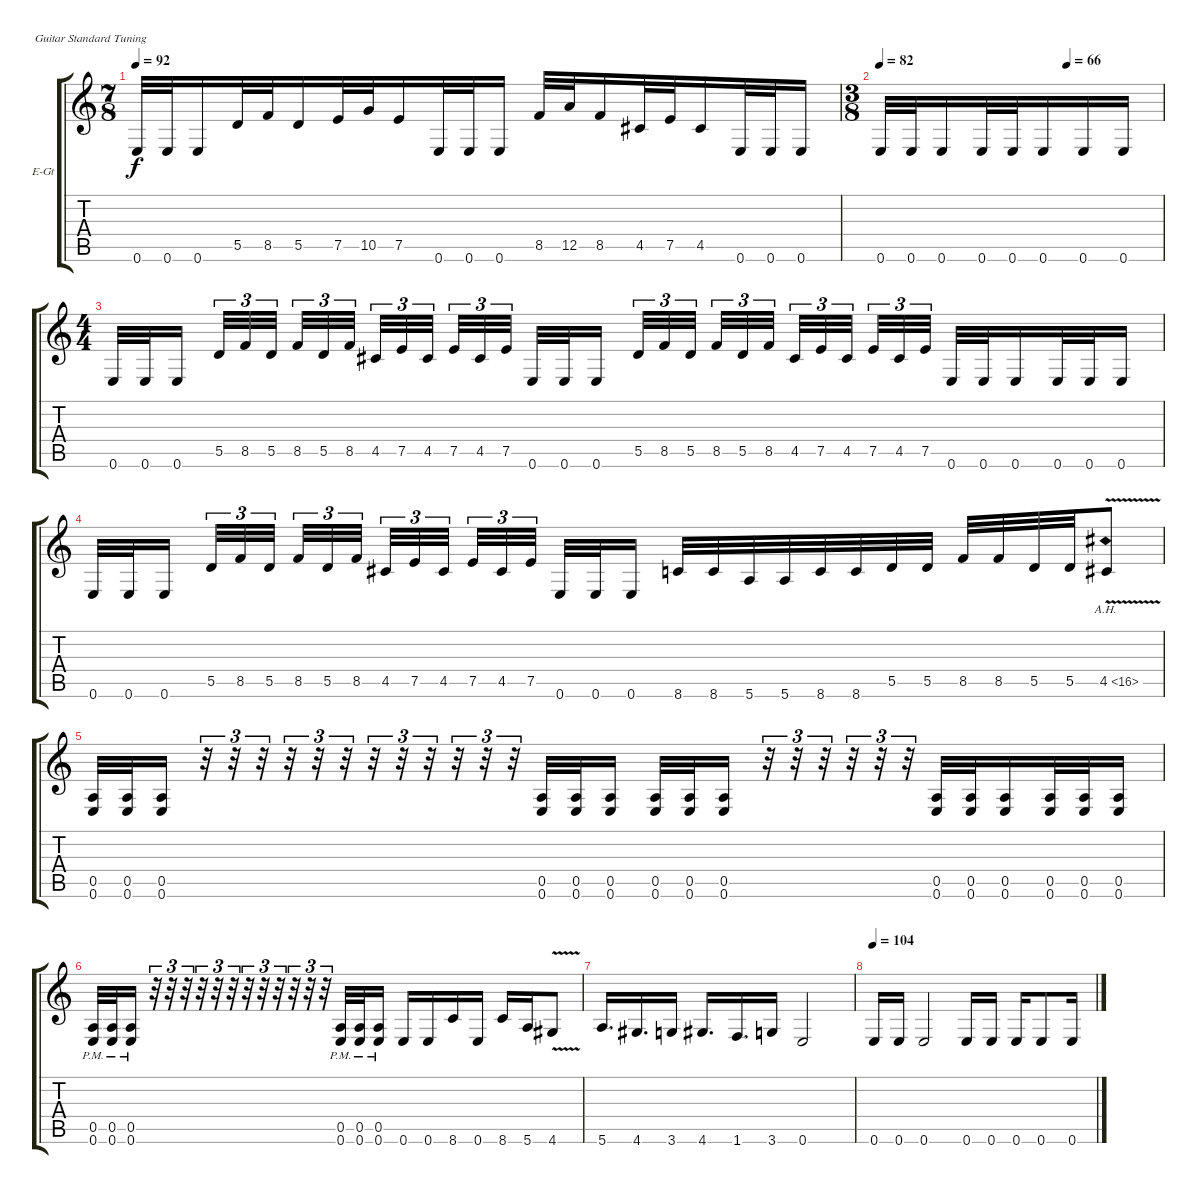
\defaultSystemsLayout 4
\bracketExtendMode groupsimilarinstruments
\firstSystemTrackNameOrientation horizontal
\otherSystemsTrackNameOrientation horizontal
\track ("Distortion 2" "E-Gt") {instrument distortionguitar}
\staff {score tabs}
\tuning (E4 B3 G3 D3 A2 E2)
\ts (7 8)
\tempo 92
\clef g2
\ks c
0.6.32{dy f} 0.6.32 0.6.16 5.5.32 8.5.32 5.5.16 7.5.32 10.5.32 7.5.16 0.6.32 0.6.32 0.6.16 8.5.32 12.5.32 8.5.16 4.5.32 7.5.32 4.5.16 0.6.32 0.6.32 0.6.16 |
\ts (3 8)
\tempo 82
\tempo (66 0.6625)
\scale
0.371104 0.6.32 0.6.32 0.6.16 0.6.32 0.6.32 0.6.16 0.6.16 0.6.16 |
\ts (4 4)
\scale
0.62902 0.6.32 0.6.32 0.6.16 5.5.32{tu (3 2)} 8.5.32{tu (3 2)} 5.5.32{tu (3 2)} 8.5.32{tu (3 2)} 5.5.32{tu (3 2)} 8.5.32{tu (3 2)} 4.5.32{tu (3 2)} 7.5.32{tu (3 2)} 4.5.32{tu (3 2)} 7.5.32{tu (3 2)} 4.5.32{tu (3 2)} 7.5.32{tu (3 2)} 0.6.32 0.6.32 0.6.16 5.5.32{tu (3 2)} 8.5.32{tu (3 2)} 5.5.32{tu (3 2)} 8.5.32{tu (3 2)} 5.5.32{tu (3 2)} 8.5.32{tu (3 2)} 4.5.32{tu (3 2)} 7.5.32{tu (3 2)} 4.5.32{tu (3 2)} 7.5.32{tu (3 2)} 4.5.32{tu (3 2)} 7.5.32{tu (3 2)} 0.6.32 0.6.32 0.6.16 0.6.32 0.6.32 0.6.16 |
0.6.32 0.6.32 0.6.16 5.5.32{tu (3 2)} 8.5.32{tu (3 2)} 5.5.32{tu (3 2)} 8.5.32{tu (3 2)} 5.5.32{tu (3 2)} 8.5.32{tu (3 2)} 4.5.32{tu (3 2)} 7.5.32{tu (3 2)} 4.5.32{tu (3 2)} 7.5.32{tu (3 2)} 4.5.32{tu (3 2)} 7.5.32{tu (3 2)} 0.6.32 0.6.32 0.6.16 8.6.32 8.6.32 5.6.32 5.6.32 8.6.32 8.6.32 5.5.32 5.5.32 8.5.32 8.5.32 5.5.32 5.5.32 4.5{ah 12 v}.8 |
(0.6 0.5).32 (0.6 0.5).32 (0.6 0.5).16 r.32{tu (3 2)} r.32{tu (3 2)} r.32{tu (3 2)} r.32{tu (3 2)} r.32{tu (3 2)} r.32{tu (3 2)} r.32{tu (3 2)} r.32{tu (3 2)} r.32{tu (3 2)} r.32{tu (3 2)} r.32{tu (3 2)} r.32{tu (3 2)} (0.6 0.5).32 (0.6 0.5).32 (0.6 0.5).16 (0.6 0.5).32 (0.6 0.5).32 (0.6 0.5).16 r.32{tu (3 2)} r.32{tu (3 2)} r.32{tu (3 2)} r.32{tu (3 2)} r.32{tu (3 2)} r.32{tu (3 2)} (0.6 0.5).32 (0.6 0.5).32 (0.6 0.5).16 (0.6 0.5).32 (0.6 0.5).32 (0.6 0.5).16 |
(0.6{pm} 0.5).32 (0.6{pm} 0.5).32 (0.6{pm} 0.5).16 r.32{tu (3 2)} r.32{tu (3 2)} r.32{tu (3 2)} r.32{tu (3 2)} r.32{tu (3 2)} r.32{tu (3 2)} r.32{tu (3 2)} r.32{tu (3 2)} r.32{tu (3 2)} r.32{tu (3 2)} r.32{tu (3 2)} r.32{tu (3 2)} (0.6{pm} 0.5).32 (0.6{pm} 0.5).32 (0.6{pm} 0.5).16 0.6.16 0.6.16 8.6.16 0.6.16 8.6.16 5.6.16 4.6{v}.8 |
5.6.16{d} 4.6.16{d} 3.6.16 4.6.16{d} 1.6.16{d} 3.6.16 0.6.2 |
\tempo 104
0.6.16 0.6.16 0.6.2 0.6.16 0.6.16 0.6.16 0.6.8 0.6.16
